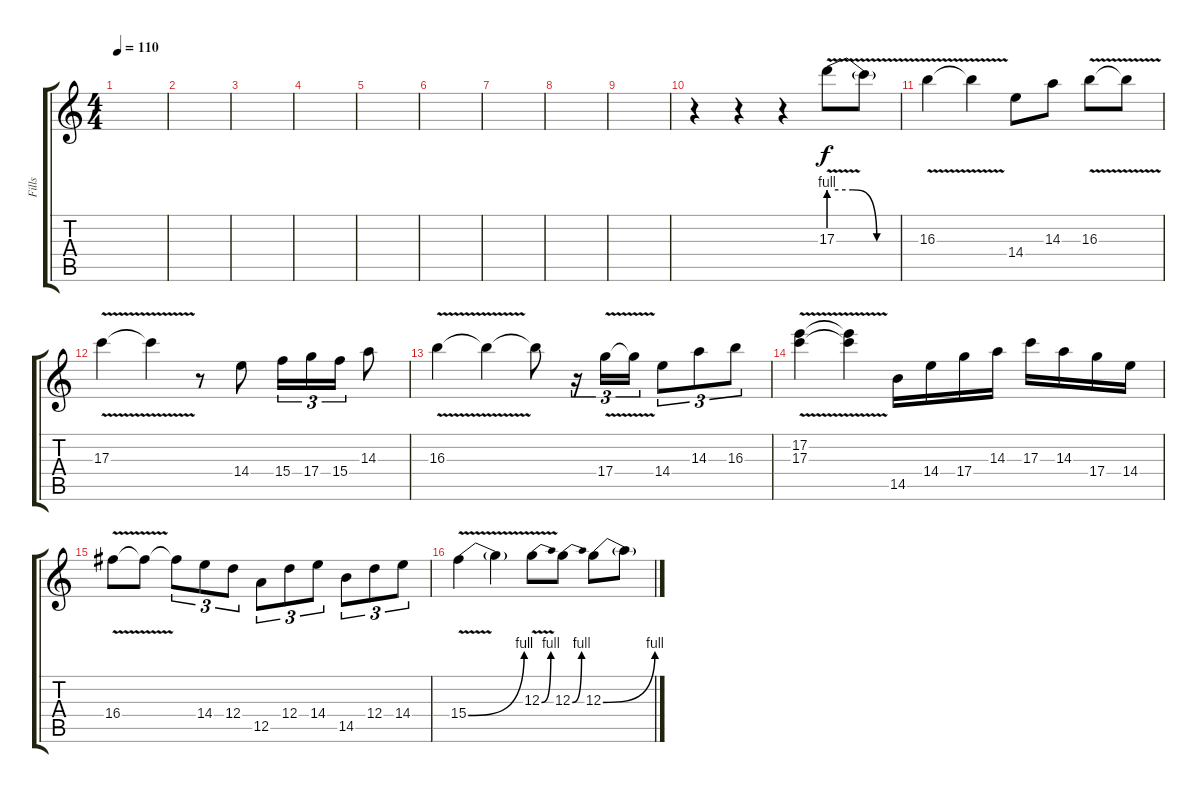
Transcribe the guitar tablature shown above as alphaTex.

\track ("Fills" "Fills") {instrument distortionguitar}
\staff {score tabs}
\tuning (E4 B3 G3 D3 A2 E2) {hide}
\ts (4 4)
\tempo 110
\clef g2
\ks c
|
|
|
|
|
|
|
|
|
r.4{instrument distortionguitar} r.4 r.4 17.3{be (custom 0 4 20 4 40 0 60 0) v}.8 17.3{t}.8 |
16.3{v}.4 16.3{t}.4 14.4.8 14.3.8 16.3{v}.8 16.3{t}.8 |
17.3{v}.4 17.3{t}.4 r.8 14.4.8 15.4.16{tu (3 2)} 17.4.16{tu (3 2)} 15.4.16{tu (3 2)} 14.3.8 |
16.3{v}.4 16.3{t}.4 16.3{t}.8 r.16{tu (3 2)} 17.4{v}.16{tu (3 2)} 17.4{t}.16{tu (3 2)} 14.4.8{tu (3 2)} 14.3.8{tu (3 2)} 16.3.8{tu (3 2)} |
(17.2 17.3{v}).4 (17.2{t} 17.3{t}).4 14.5.16 14.4.16 17.4.16 14.3.16 17.3.16 14.3.16 17.4.16 14.4.16 |
16.4{v}.8 16.4{t}.8 16.4{t}.8{tu (3 2)} 14.4.8{tu (3 2)} 12.4.8{tu (3 2)} 12.5.8{tu (3 2)} 12.4.8{tu (3 2)} 14.4.8{tu (3 2)} 14.5.8{tu (3 2)} 12.4.8{tu (3 2)} 14.4.8{tu (3 2)} |
15.4{be (bend 0 0 60 4) v}.4 15.4{t}.4 12.3{be (bend 0 0 60 4) v}.8 12.3{be (bend 0 0 60 4)}.8 12.3{be (bend 0 0 60 4)}.8 12.3{t}.8
